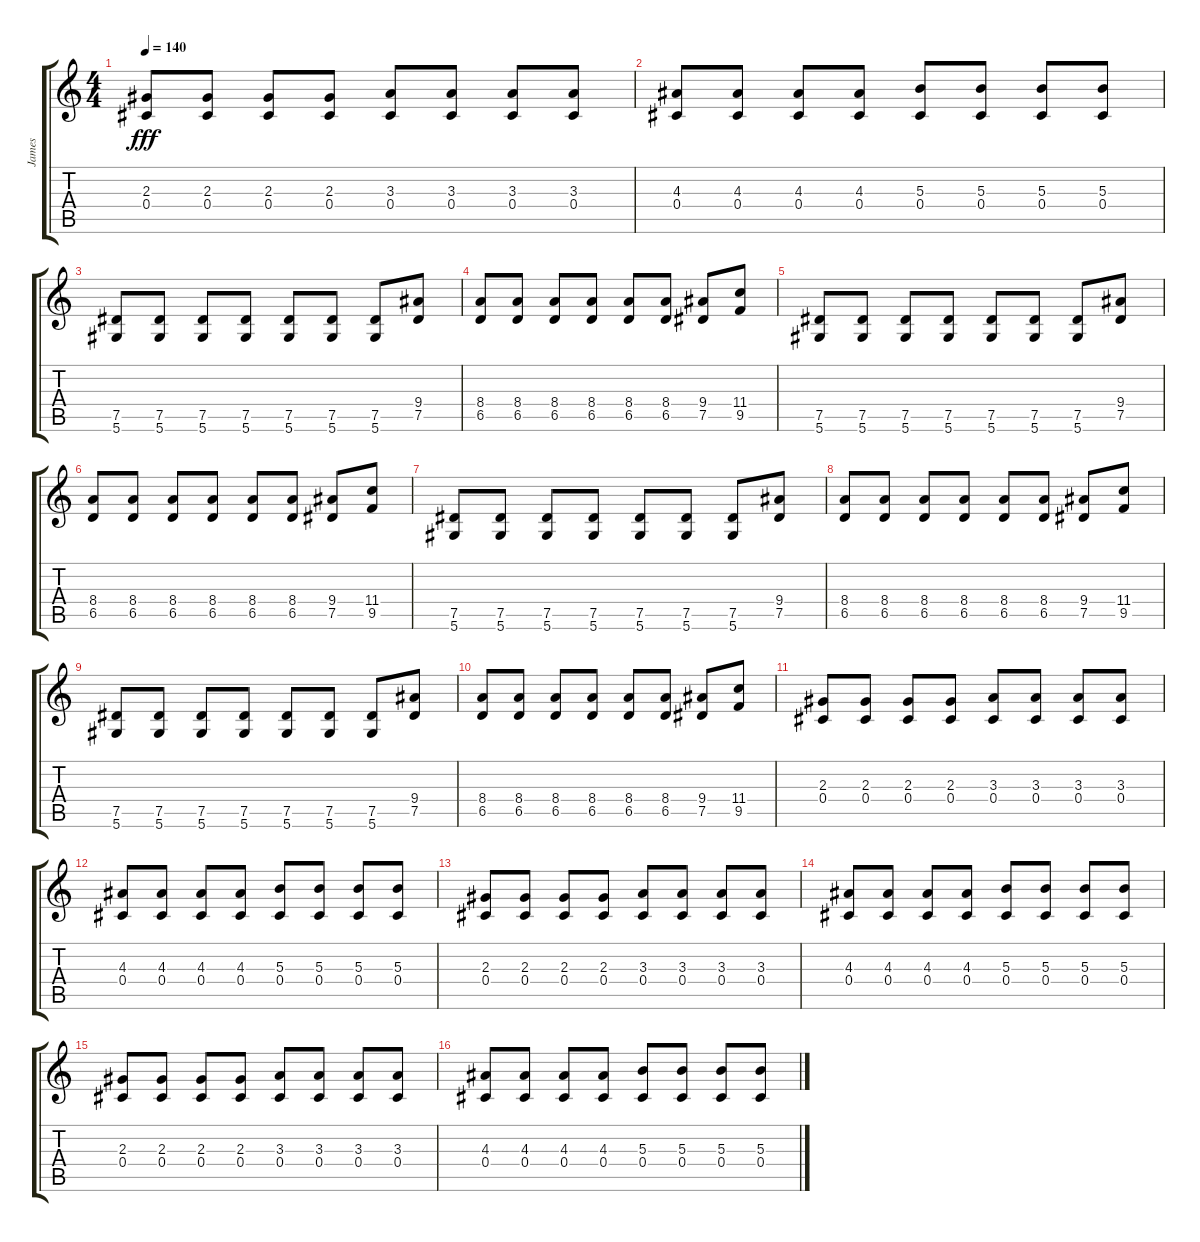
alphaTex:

\track ("James" "James") {instrument distortionguitar}
\staff {score tabs}
\tuning (Eb4 Bb3 Gb3 Db3 Ab2 Eb2) {hide}
\ts (4 4)
\tempo 140
\clef g2
\ks c
(2.3 0.4).8{dy fff} (2.3 0.4).8 (2.3 0.4).8 (2.3 0.4).8 (3.3 0.4).8 (3.3 0.4).8 (3.3 0.4).8 (3.3 0.4).8 |
(4.3 0.4).8 (4.3 0.4).8 (4.3 0.4).8 (4.3 0.4).8 (5.3 0.4).8 (5.3 0.4).8 (5.3 0.4).8 (5.3 0.4).8 |
(7.5 5.6).8{volume 10} (7.5 5.6).8 (7.5 5.6).8 (7.5 5.6).8 (7.5 5.6).8 (7.5 5.6).8 (7.5 5.6).8 (9.4 7.5).8 |
(8.4 6.5).8 (8.4 6.5).8 (8.4 6.5).8 (8.4 6.5).8 (8.4 6.5).8 (8.4 6.5).8 (9.4 7.5).8 (11.4 9.5).8 |
(7.5 5.6).8 (7.5 5.6).8 (7.5 5.6).8 (7.5 5.6).8 (7.5 5.6).8 (7.5 5.6).8 (7.5 5.6).8 (9.4 7.5).8 |
(8.4 6.5).8 (8.4 6.5).8 (8.4 6.5).8 (8.4 6.5).8 (8.4 6.5).8 (8.4 6.5).8 (9.4 7.5).8 (11.4 9.5).8 |
(7.5 5.6).8 (7.5 5.6).8 (7.5 5.6).8 (7.5 5.6).8 (7.5 5.6).8 (7.5 5.6).8 (7.5 5.6).8 (9.4 7.5).8 |
(8.4 6.5).8 (8.4 6.5).8 (8.4 6.5).8 (8.4 6.5).8 (8.4 6.5).8 (8.4 6.5).8 (9.4 7.5).8 (11.4 9.5).8 |
(7.5 5.6).8 (7.5 5.6).8 (7.5 5.6).8 (7.5 5.6).8 (7.5 5.6).8 (7.5 5.6).8 (7.5 5.6).8 (9.4 7.5).8 |
(8.4 6.5).8 (8.4 6.5).8 (8.4 6.5).8 (8.4 6.5).8 (8.4 6.5).8 (8.4 6.5).8 (9.4 7.5).8 (11.4 9.5).8 |
(2.3 0.4).8 (2.3 0.4).8 (2.3 0.4).8 (2.3 0.4).8 (3.3 0.4).8 (3.3 0.4).8 (3.3 0.4).8 (3.3 0.4).8 |
(4.3 0.4).8 (4.3 0.4).8 (4.3 0.4).8 (4.3 0.4).8 (5.3 0.4).8 (5.3 0.4).8 (5.3 0.4).8 (5.3 0.4).8 |
(2.3 0.4).8 (2.3 0.4).8 (2.3 0.4).8 (2.3 0.4).8 (3.3 0.4).8 (3.3 0.4).8 (3.3 0.4).8 (3.3 0.4).8 |
(4.3 0.4).8 (4.3 0.4).8 (4.3 0.4).8 (4.3 0.4).8 (5.3 0.4).8 (5.3 0.4).8 (5.3 0.4).8 (5.3 0.4).8 |
(2.3 0.4).8 (2.3 0.4).8 (2.3 0.4).8 (2.3 0.4).8 (3.3 0.4).8 (3.3 0.4).8 (3.3 0.4).8 (3.3 0.4).8 |
(4.3 0.4).8 (4.3 0.4).8 (4.3 0.4).8 (4.3 0.4).8 (5.3 0.4).8 (5.3 0.4).8 (5.3 0.4).8 (5.3 0.4).8
